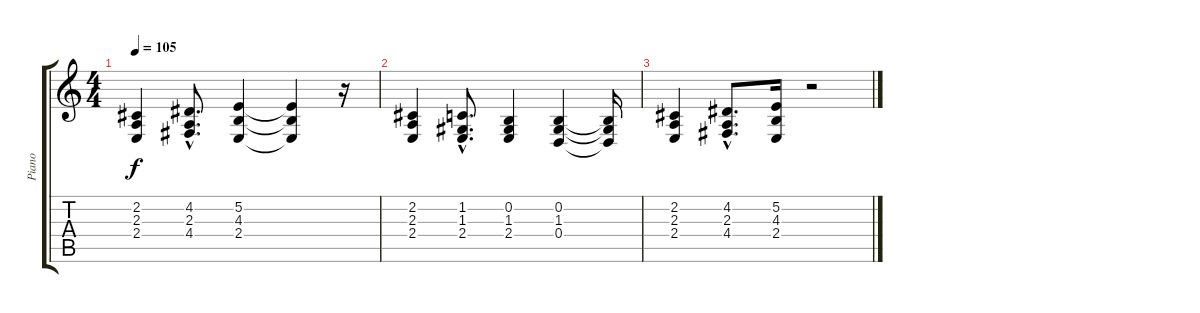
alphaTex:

\track ("Piano" "Piano") {instrument electricgrandpiano}
\staff {score tabs}
\tuning (E4 B3 G3 D3 A2 E2) {hide}
\ts (4 4)
\tempo 105
\clef g2
\ks c
(2.2 2.3 2.4).4{dy f} (4.2{hac} 2.3{hac} 4.4{hac}).8{d} (5.2 4.3 2.4).4 (5.2{t} 4.3{t} 2.4{t}).4 r.16 |
(2.2 2.3 2.4).4 (1.2{hac} 1.3{hac} 2.4{hac}).8{d} (0.2 1.3 2.4).4 (0.2 1.3 0.4).4 (0.2{t} 1.3{t} 0.4{t}).16 |
(2.2 2.3 2.4).4 (4.2{hac} 2.3{hac} 4.4{hac}).8{d} (5.2 4.3 2.4).16 r.2
